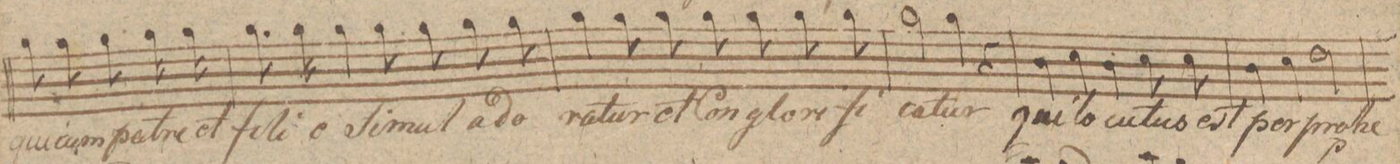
**kern	**text	**dynam
*I"Baſso.	*	*
*clefF4	*	*
*k[c#g#d#f#]	*	*
*met(c)	*	*
*M4/4	*	*
8B\	-qui	.
8B\	cum	.
8B\	pat-	.
16B\	-re	.
16B\	et	.
=149	=149	=149
8.B\	fi-	.
16B\	-li-	.
4B\	-o	.
8B\	Si-	.
8B\	-mul	.
8B\	a-	.
8B\	-do-	.
=150	=150	=150
4B\	-ra-	.
8B\	-tur	.
8B\	et	.
8B\	Con-	.
8B\	-glo-	.
8B\	-ri-	.
8B\	-fi-	.
=151	=151	=151
2B\	-ca-	.
4B\	-tur	.
4r	.	.
=152	=152	=152
4D#\	qui	.
4F#\	lo-	.
4D#\	-cu-	.
8E\	-tus	.
8E\	est	.
=153	=153	=153
4D#\	per	.
4E\	pro-	.
2F#\	-phe-	.
=154	=154	=154
*-	*-	*-
